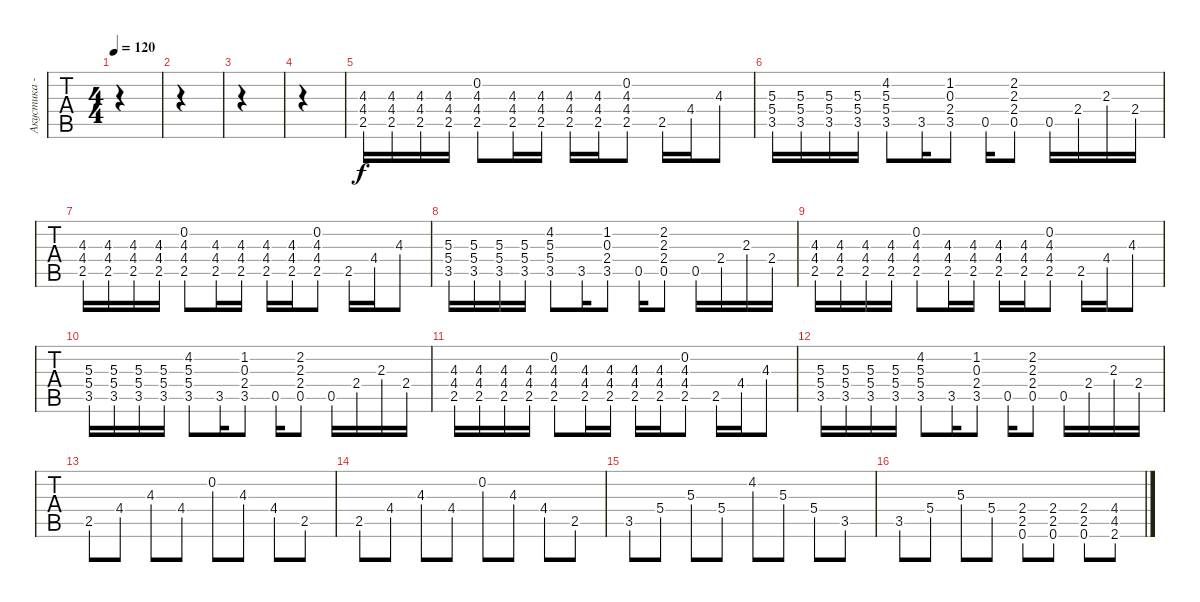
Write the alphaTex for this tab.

\track ("Акустика - Андрей" "Акустика -") {instrument acousticguitarsteel}
\staff {tabs}
\tuning (E4 B3 G3 D3 A2 E2) {hide}
\ts (4 4)
\tempo 120
\clef g2
\ks c
|
|
|
|
(4.3 4.4 2.5).16 (4.3 4.4 2.5).16 (4.3 4.4 2.5).16 (4.3 4.4 2.5).16 (0.2 4.3 4.4 2.5).8 (4.3 4.4 2.5).16 (4.3 4.4 2.5).16 (4.3 4.4 2.5).16 (4.3 4.4 2.5).16 (0.2 4.3 4.4 2.5).8 2.5.16 4.4.16 4.3.8 |
(5.3 5.4 3.5).16 (5.3 5.4 3.5).16 (5.3 5.4 3.5).16 (5.3 5.4 3.5).16 (4.2 5.3 5.4 3.5).8 3.5.16 (1.2 0.3 2.4 3.5).8 0.5.16 (2.2 2.3 2.4 0.5).8 0.5.16 2.4.16 2.3.16 2.4.16 |
(4.3 4.4 2.5).16 (4.3 4.4 2.5).16 (4.3 4.4 2.5).16 (4.3 4.4 2.5).16 (0.2 4.3 4.4 2.5).8 (4.3 4.4 2.5).16 (4.3 4.4 2.5).16 (4.3 4.4 2.5).16 (4.3 4.4 2.5).16 (0.2 4.3 4.4 2.5).8 2.5.16 4.4.16 4.3.8 |
(5.3 5.4 3.5).16 (5.3 5.4 3.5).16 (5.3 5.4 3.5).16 (5.3 5.4 3.5).16 (4.2 5.3 5.4 3.5).8 3.5.16 (1.2 0.3 2.4 3.5).8 0.5.16 (2.2 2.3 2.4 0.5).8 0.5.16 2.4.16 2.3.16 2.4.16 |
(4.3 4.4 2.5).16 (4.3 4.4 2.5).16 (4.3 4.4 2.5).16 (4.3 4.4 2.5).16 (0.2 4.3 4.4 2.5).8 (4.3 4.4 2.5).16 (4.3 4.4 2.5).16 (4.3 4.4 2.5).16 (4.3 4.4 2.5).16 (0.2 4.3 4.4 2.5).8 2.5.16 4.4.16 4.3.8 |
(5.3 5.4 3.5).16 (5.3 5.4 3.5).16 (5.3 5.4 3.5).16 (5.3 5.4 3.5).16 (4.2 5.3 5.4 3.5).8 3.5.16 (1.2 0.3 2.4 3.5).8 0.5.16 (2.2 2.3 2.4 0.5).8 0.5.16 2.4.16 2.3.16 2.4.16 |
(4.3 4.4 2.5).16 (4.3 4.4 2.5).16 (4.3 4.4 2.5).16 (4.3 4.4 2.5).16 (0.2 4.3 4.4 2.5).8 (4.3 4.4 2.5).16 (4.3 4.4 2.5).16 (4.3 4.4 2.5).16 (4.3 4.4 2.5).16 (0.2 4.3 4.4 2.5).8 2.5.16 4.4.16 4.3.8 |
(5.3 5.4 3.5).16 (5.3 5.4 3.5).16 (5.3 5.4 3.5).16 (5.3 5.4 3.5).16 (4.2 5.3 5.4 3.5).8 3.5.16 (1.2 0.3 2.4 3.5).8 0.5.16 (2.2 2.3 2.4 0.5).8 0.5.16 2.4.16 2.3.16 2.4.16 |
2.5.8 4.4.8 4.3.8 4.4.8 0.2.8 4.3.8 4.4.8 2.5.8 |
2.5.8 4.4.8 4.3.8 4.4.8 0.2.8 4.3.8 4.4.8 2.5.8 |
3.5.8 5.4.8 5.3.8 5.4.8 4.2.8 5.3.8 5.4.8 3.5.8 |
3.5.8 5.4.8 5.3.8 5.4.8 (2.4 2.5 0.6).8 (2.4 2.5 0.6).8 (2.4 2.5 0.6).8 (4.4 4.5 2.6).8
